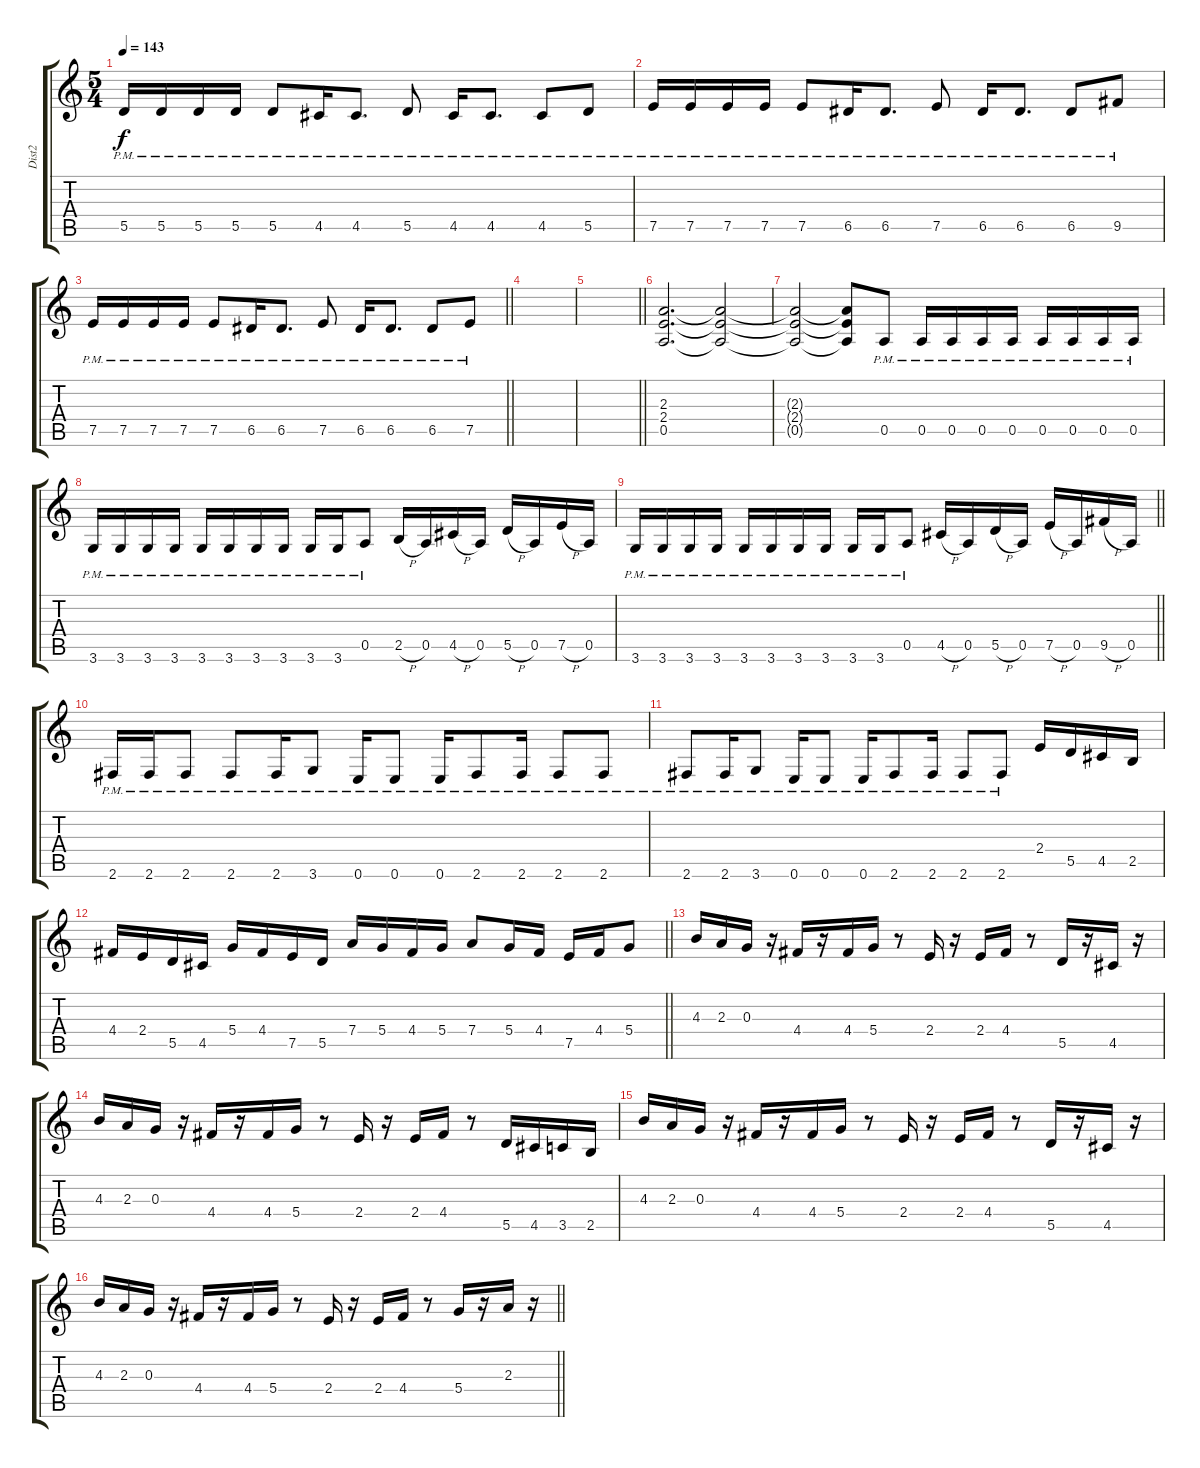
\track ("Dist2" "Dist2") {instrument distortionguitar}
\staff {score tabs}
\tuning (E4 B3 G3 D3 A2 E2) {hide}
\ts (5 4)
\tempo 143
\clef g2
\ks c
5.5{pm}.16{dy f} 5.5{pm}.16 5.5{pm}.16 5.5{pm}.16 5.5{pm}.8 4.5{pm}.16 4.5{pm}.8{d} 5.5{pm}.8 4.5{pm}.16 4.5{pm}.8{d} 4.5{pm}.8 5.5{pm}.8 |
7.5{pm}.16 7.5{pm}.16 7.5{pm}.16 7.5{pm}.16 7.5{pm}.8 6.5{pm}.16 6.5{pm}.8{d} 7.5{pm}.8 6.5{pm}.16 6.5{pm}.8{d} 6.5{pm}.8 9.5{pm}.8 |
\barLineRight lightlight
7.5{pm}.16 7.5{pm}.16 7.5{pm}.16 7.5{pm}.16 7.5{pm}.8 6.5{pm}.16 6.5{pm}.8{d} 7.5{pm}.8 6.5{pm}.16 6.5{pm}.8{d} 6.5{pm}.8 7.5{pm}.8 |
|
\barLineRight lightlight
|
\section ("" "")
(2.3 2.4 0.5).2{d} (2.3{t} 2.4{t} 0.5{t}).2 |
(2.3{t} 2.4{t} 0.5{t}).2 (2.3{t} 2.4{t} 0.5{t}).8 0.5{pm}.8 0.5{pm}.16 0.5{pm}.16 0.5{pm}.16 0.5{pm}.16 0.5{pm}.16 0.5{pm}.16 0.5{pm}.16 0.5{pm}.16 |
3.6{pm}.16 3.6{pm}.16 3.6{pm}.16 3.6{pm}.16 3.6{pm}.16 3.6{pm}.16 3.6{pm}.16 3.6{pm}.16 3.6{pm}.16 3.6{pm}.16 0.5{pm}.8 2.5{h}.16 0.5.16 4.5{h}.16 0.5.16 5.5{h}.16 0.5.16 7.5{h}.16 0.5.16 |
\barLineRight lightlight
3.6{pm}.16 3.6{pm}.16 3.6{pm}.16 3.6{pm}.16 3.6{pm}.16 3.6{pm}.16 3.6{pm}.16 3.6{pm}.16 3.6{pm}.16 3.6{pm}.16 0.5{pm}.8 4.5{h}.16 0.5.16 5.5{h}.16 0.5.16 7.5{h}.16 0.5.16 9.5{h}.16 0.5.16 |
\section ("" "")
2.6{pm}.16 2.6{pm}.16 2.6{pm}.8 2.6{pm}.8 2.6{pm}.16 3.6{pm}.8 0.6{pm}.16 0.6{pm}.8 0.6{pm}.16 2.6{pm}.8 2.6{pm}.16 2.6{pm}.8 2.6{pm}.8 |
2.6{pm}.8 2.6{pm}.16 3.6{pm}.8 0.6{pm}.16 0.6{pm}.8 0.6{pm}.16 2.6{pm}.8 2.6{pm}.16 2.6{pm}.8 2.6{pm}.8 2.4.16 5.5.16 4.5.16 2.5.16 |
\barLineRight lightlight
4.4.16 2.4.16 5.5.16 4.5.16 5.4.16 4.4.16 7.5.16 5.5.16 7.4.16 5.4.16 4.4.16 5.4.16 7.4.8 5.4.16 4.4.16 7.5.16 4.4.16 5.4.8 |
4.3.16 2.3.16 0.3.16 r.16 4.4.16 r.16 4.4.16 5.4.16 r.8 2.4.16 r.16 2.4.16 4.4.16 r.8 5.5.16 r.16 4.5.16 r.16 |
4.3.16 2.3.16 0.3.16 r.16 4.4.16 r.16 4.4.16 5.4.16 r.8 2.4.16 r.16 2.4.16 4.4.16 r.8 5.5.16 4.5.16 3.5.16 2.5.16 |
4.3.16 2.3.16 0.3.16 r.16 4.4.16 r.16 4.4.16 5.4.16 r.8 2.4.16 r.16 2.4.16 4.4.16 r.8 5.5.16 r.16 4.5.16 r.16 |
\barLineRight lightlight
4.3.16 2.3.16 0.3.16 r.16 4.4.16 r.16 4.4.16 5.4.16 r.8 2.4.16 r.16 2.4.16 4.4.16 r.8 5.4.16 r.16 2.3.16 r.16
